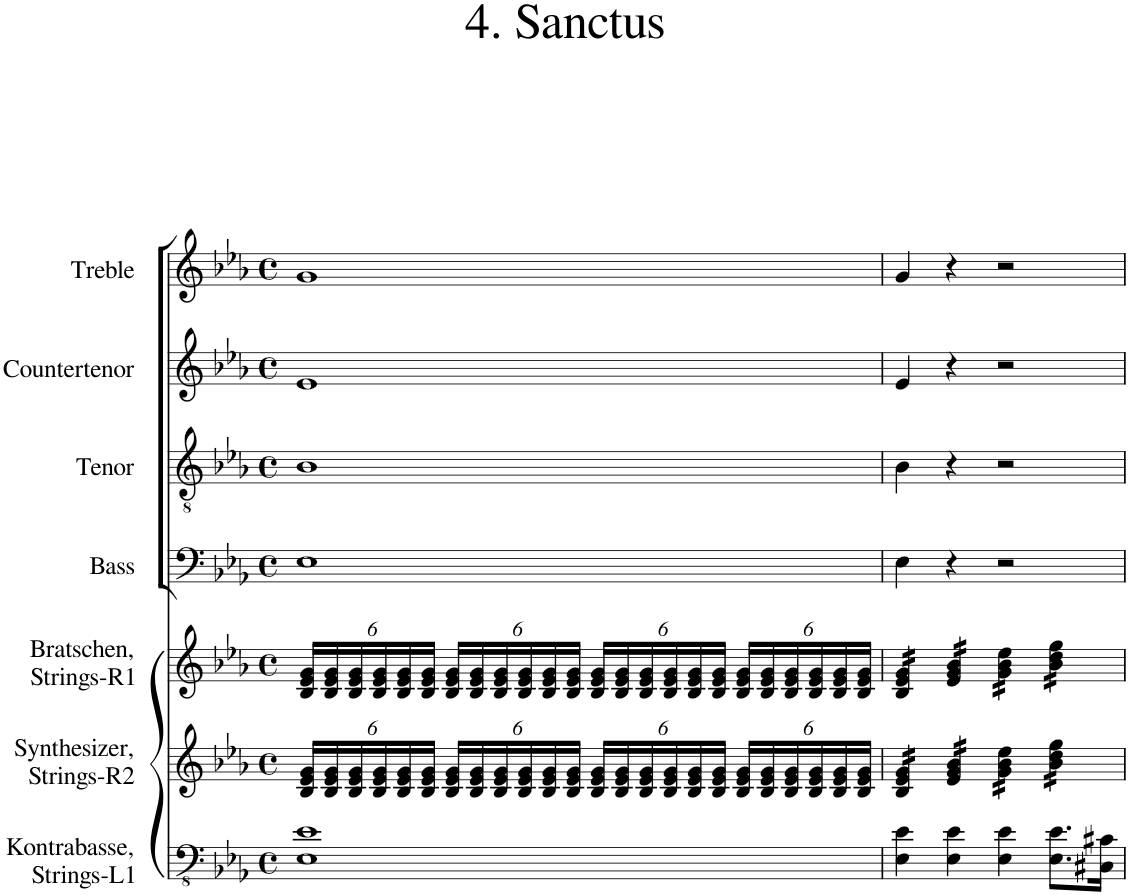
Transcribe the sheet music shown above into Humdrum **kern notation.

**kern	**kern	**kern	**kern	**kern	**kern	**kern
*part7	*part6	*part5	*part4	*part3	*part2	*part1
*staff7	*staff6	*staff5	*staff4	*staff3	*staff2	*staff1
*I"Kontrabasse,  Strings-L1	*I"Synthesizer,  Strings-R2	*I"Bratschen,  Strings-R1	*I"Bass	*I"Tenor	*I"Countertenor	*I"Treble
*I'Kbs.	*I'Synth.	*I'Bran.	*I'B	*I'T	*I'CT	*I'Tr.
*clefFv4	*clefG2	*clefG2	*clefF4	*clefGv2	*clefG2	*clefG2
*	*	*	*	*ITrd4c7	*ITrd1c2	*ITrd-7c-12
*k[b-e-a-]	*k[b-e-a-]	*k[b-e-a-]	*k[b-e-a-]	*k[b-e-a-]	*k[b-e-a-]	*k[b-e-a-]
*M4/4	*M4/4	*M4/4	*M4/4	*M4/4	*M4/4	*M4/4
*met(c)	*met(c)	*met(c)	*met(c)	*met(c)	*met(c)	*met(c)
*	*Xbrackettup	*Xbrackettup	*	*	*	*
=1	=1	=1	=1	=1	=1	=1
1EE- 1E-	24B-/ 24e-/ 24g/LL	24B-/ 24e-/ 24g/LL	1E-	1B-	1e-	1g
.	24B-/ 24e-/ 24g/	24B-/ 24e-/ 24g/	.	.	.	.
.	24B-/ 24e-/ 24g/	24B-/ 24e-/ 24g/	.	.	.	.
.	24B-/ 24e-/ 24g/	24B-/ 24e-/ 24g/	.	.	.	.
.	24B-/ 24e-/ 24g/	24B-/ 24e-/ 24g/	.	.	.	.
.	24B-/ 24e-/ 24g/JJ	24B-/ 24e-/ 24g/JJ	.	.	.	.
.	24B-/ 24e-/ 24g/LL	24B-/ 24e-/ 24g/LL	.	.	.	.
.	24B-/ 24e-/ 24g/	24B-/ 24e-/ 24g/	.	.	.	.
.	24B-/ 24e-/ 24g/	24B-/ 24e-/ 24g/	.	.	.	.
.	24B-/ 24e-/ 24g/	24B-/ 24e-/ 24g/	.	.	.	.
.	24B-/ 24e-/ 24g/	24B-/ 24e-/ 24g/	.	.	.	.
.	24B-/ 24e-/ 24g/JJ	24B-/ 24e-/ 24g/JJ	.	.	.	.
.	24B-/ 24e-/ 24g/LL	24B-/ 24e-/ 24g/LL	.	.	.	.
.	24B-/ 24e-/ 24g/	24B-/ 24e-/ 24g/	.	.	.	.
.	24B-/ 24e-/ 24g/	24B-/ 24e-/ 24g/	.	.	.	.
.	24B-/ 24e-/ 24g/	24B-/ 24e-/ 24g/	.	.	.	.
.	24B-/ 24e-/ 24g/	24B-/ 24e-/ 24g/	.	.	.	.
.	24B-/ 24e-/ 24g/JJ	24B-/ 24e-/ 24g/JJ	.	.	.	.
.	24B-/ 24e-/ 24g/LL	24B-/ 24e-/ 24g/LL	.	.	.	.
.	24B-/ 24e-/ 24g/	24B-/ 24e-/ 24g/	.	.	.	.
.	24B-/ 24e-/ 24g/	24B-/ 24e-/ 24g/	.	.	.	.
.	24B-/ 24e-/ 24g/	24B-/ 24e-/ 24g/	.	.	.	.
.	24B-/ 24e-/ 24g/	24B-/ 24e-/ 24g/	.	.	.	.
.	24B-/ 24e-/ 24g/JJ	24B-/ 24e-/ 24g/JJ	.	.	.	.
=2	=2	=2	=2	=2	=2	=2
*	*tremolo	*	*	*	*	*
*	*	*tremolo	*	*	*	*
4EE-\ 4E-\	16B-/ 16e-/ 16g/LL	16B-/ 16e-/ 16g/LL	4E-\	4B-\	4e-/	4g/
.	16B-/ 16e-/ 16g/	16B-/ 16e-/ 16g/	.	.	.	.
.	16B-/ 16e-/ 16g/	16B-/ 16e-/ 16g/	.	.	.	.
.	16B-/ 16e-/ 16g/JJ	16B-/ 16e-/ 16g/JJ	.	.	.	.
4EE-\ 4E-\	16e-/ 16g/ 16b-/LL	16e-/ 16g/ 16b-/LL	4r	4r	4r	4r
.	16e-/ 16g/ 16b-/	16e-/ 16g/ 16b-/	.	.	.	.
.	16e-/ 16g/ 16b-/	16e-/ 16g/ 16b-/	.	.	.	.
.	16e-/ 16g/ 16b-/JJ	16e-/ 16g/ 16b-/JJ	.	.	.	.
4EE-\ 4E-\	16g\ 16b-\ 16ee-\LL	16g\ 16b-\ 16ee-\LL	2r	2r	2r	2r
.	16g\ 16b-\ 16ee-\	16g\ 16b-\ 16ee-\	.	.	.	.
.	16g\ 16b-\ 16ee-\	16g\ 16b-\ 16ee-\	.	.	.	.
.	16g\ 16b-\ 16ee-\JJ	16g\ 16b-\ 16ee-\JJ	.	.	.	.
8.EE-\ 8.E-\L	16b-\ 16dd\ 16gg\LL	16b-\ 16dd\ 16gg\LL	.	.	.	.
.	16b-\ 16dd\ 16gg\	16b-\ 16dd\ 16gg\	.	.	.	.
.	16b-\ 16dd\ 16gg\	16b-\ 16dd\ 16gg\	.	.	.	.
16CC#X\ 16C#X\Jk	16b-\ 16dd\ 16gg\JJ	16b-\ 16dd\ 16gg\JJ	.	.	.	.
*	*	*Xtremolo	*	*	*	*
*	*Xtremolo	*	*	*	*	*
=	=	=	=	=	=	=
*-	*-	*-	*-	*-	*-	*-
